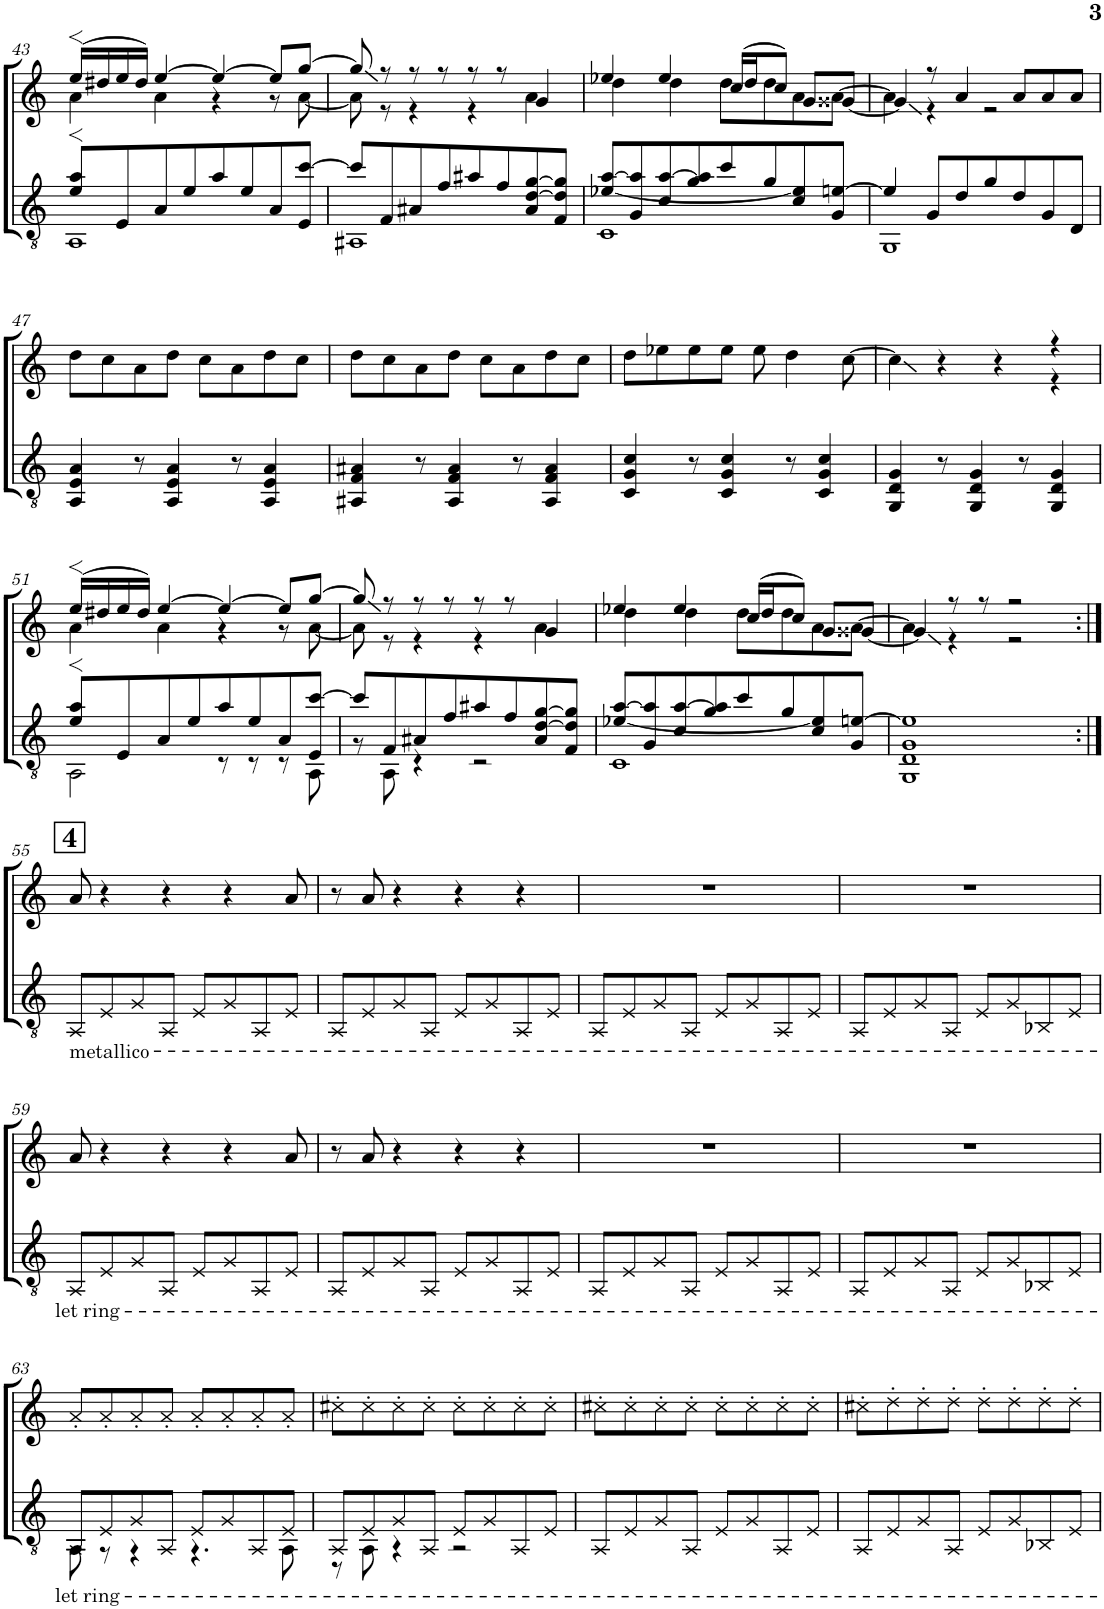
**kern	**kern
*part2	*part1
*staff2	*staff1
*I"Гитара	*I"Домра
!!LO:PB:g=z
*clefGv2	*clefG2
*k[]	*k[]
*M4/4	*M4/4
=43	=43
*^	*^
8e/> 8a/>L	1AA	(16ee>/LL	4a\
.	.	16dd#X/	.
8E/	.	16ee/	.
.	.	16dd#/JJ)	.
8A/	.	[4ee/	4a\
8e/	.	.	.
8a/	.	4ee/_	4r
8e/	.	.	.
8A/	.	8ee/L]	8r
8E/ [8cc/J	.	[8gg/J	[8a\
=44	=44	=44	=44
8cc/L]	1AA#X	8gg/]	8a\]
8F/	.	8r	8r
8A#X/	.	8r	4r
8f/	.	8r	.
8a#X/	.	8r	4r
8f/	.	8r	.
8A#/ [8d/ [8g/	.	4g/	4a\
8F/ 8d/] 8g/]J	.	.	.
=45	=45	=45	=45
[<8e-X/ [8a/L	1C	4ee-X/	4dd\
8G/ 8a/]	.	.	.
8c/ [8a/	.	4ee-/	4dd\
8g/ 8a/]	.	.	.
8cc/	.	(16cc/LL	8dd\L
.	.	16dd/J	.
8g/	.	8cc/J)	8dd\
8c/ 8e-/]	.	8g/L	8a\
8G/ [8en/J	.	[<8g##X/J	[>8a\J
=46	=46	=46	=46
4e/]	1GG	4g##/]	4a\]
8G/L	.	8r	4r
8d/	.	4a/	.
8g/	.	.	2r
8d/	.	8a/L	.
8G/	.	8a/	.
8D/J	.	8a/J	.
*v	*v	*	*
*	*v	*v
!!LO:LB:g=z
=47	=47
4AA/ 4E/ 4A/	8dd\L
.	8cc\
8r	8a\
4AA/ 4E/ 4A/	8dd\J
.	8cc\L
8r	8a\
4AA/ 4E/ 4A/	8dd\
.	8cc\J
=48	=48
4AA#X/ 4F/ 4A#X/	8dd\L
.	8cc\
8r	8a\
4AA#/ 4F/ 4A#/	8dd\J
.	8cc\L
8r	8a\
4AA#/ 4F/ 4A#/	8dd\
.	8cc\J
=49	=49
4C/ 4G/ 4c/	8dd\L
.	8ee-X\
8r	8ee-\
4C/ 4G/ 4c/	8ee-\J
.	8ee-\
8r	4dd\
4C/ 4G/ 4c/	.
.	[8cc\
=50	=50
*	*^
4GG/ 4D/ 4G/	4cc\]	2.ryy
8r	4r	.
4GG/ 4D/ 4G/	.	.
.	4r	.
8r	.	.
4GG/ 4D/ 4G/	4r	4r
!!LO:LB:g=z	!!
=51	=51	=51
*^	*	*
8e/> 8a/>L	2AA\	(16ee>/LL	4a\
.	.	16dd#X/	.
8E/	.	16ee/	.
.	.	16dd#/JJ)	.
8A/	.	[4ee/	4a\
8e/	.	.	.
8a/	8r	4ee/_	4r
8e/	8r	.	.
8A/	8r	8ee/L]	8r
8E/ [8cc/J	8AA\	[8gg/J	[8a\
=52	=52	=52	=52
8cc/L]	8r	8gg/]	8a\]
8F/	8AA\	8r	8r
8A#X/	4r	8r	4r
8f/	.	8r	.
8a#X/	2r	8r	4r
8f/	.	8r	.
8A#/ [8d/ [8g/	.	4g/	4a\
8F/ 8d/] 8g/]J	.	.	.
=53	=53	=53	=53
[<8e-X/ [8a/L	1C	4ee-X/	4dd\
8G/ 8a/]	.	.	.
8c/ [8a/	.	4ee-/	4dd\
8g/ 8a/]	.	.	.
8cc/	.	(16cc/LL	8dd\L
.	.	16dd/J	.
8g/	.	8cc/J)	8dd\
8c/ 8e-/]	.	8g/L	8a\
8G/ [8en/J	.	[<8g##X/J	[>8a\J
*v	*v	*	*
=54	=54	=54
1GG 1D 1G 1e]	4g##/]	4a\]
.	8r	4r
.	8r	.
.	2r	2r
!!LO:LB:g=z
!!LO:REH:place=s1:a:B:cj:fs=14:t=4
=55:|!	=55:|!	=55:|!
!LO:TX:b:t=metallico	!	!
*	*v	*v
8AA/L	8a/
8E/	4r
8G/	.
8AA/J	4r
8E/L	.
8G/	4r
8AA/	.
8E/J	8a/
=56	=56
8AA/L	8r
8E/	8a/
8G/	4r
8AA/J	.
8E/L	4r
8G/	.
8AA/	4r
8E/J	.
=57	=57
8AA/L	1r
8E/	.
8G/	.
8AA/J	.
8E/L	.
8G/	.
8AA/	.
8E/J	.
=58	=58
8AA/L	1r
8E/	.
8G/	.
8AA/J	.
8E/L	.
8G/	.
8BB-X/	.
8E/J	.
!!LO:LB:g=z
=59	=59
8AA/L	8a/
8E/	4r
8G/	.
8AA/J	4r
8E/L	.
8G/	4r
8AA/	.
8E/J	8a/
=60	=60
8AA/L	8r
8E/	8a/
8G/	4r
8AA/J	.
8E/L	4r
8G/	.
8AA/	4r
8E/J	.
=61	=61
8AA/L	1r
8E/	.
8G/	.
8AA/J	.
8E/L	.
8G/	.
8AA/	.
8E/J	.
=62	=62
8AA/L	1r
8E/	.
8G/	.
8AA/J	.
8E/L	.
8G/	.
8BB-X/	.
8E/J	.
!!LO:LB:g=z
=63	=63
*^	*
8AA/L	8AA\	8a'/L
8E/	8r	8a'/
8G/	4r	8a'/
8AA/J	.	8a'/J
8E/L	4.r	8a'/L
8G/	.	8a'/
8AA/	.	8a'/
8E/J	8AA\	8a'/J
=64	=64	=64
8AA/L	8r	8cc#X'\L
8E/	8AA\	8cc#'\
8G/	4r	8cc#'\
8AA/J	.	8cc#'\J
8E/L	2r	8cc#'\L
8G/	.	8cc#'\
8AA/	.	8cc#'\
8E/J	.	8cc#'\J
*v	*v	*
=65	=65
8AA/L	8cc#X'\L
8E/	8cc#'\
8G/	8cc#'\
8AA/J	8cc#'\J
8E/L	8cc#'\L
8G/	8cc#'\
8AA/	8cc#'\
8E/J	8cc#'\J
=66	=66
8AA/L	8cc#X'\L
8E/	8dd'\
8G/	8dd'\
8AA/J	8dd'\J
8E/L	8dd'\L
8G/	8dd'\
8BB-X/	8dd'\
8E/J	8dd'\J
=	=
*-	*-
